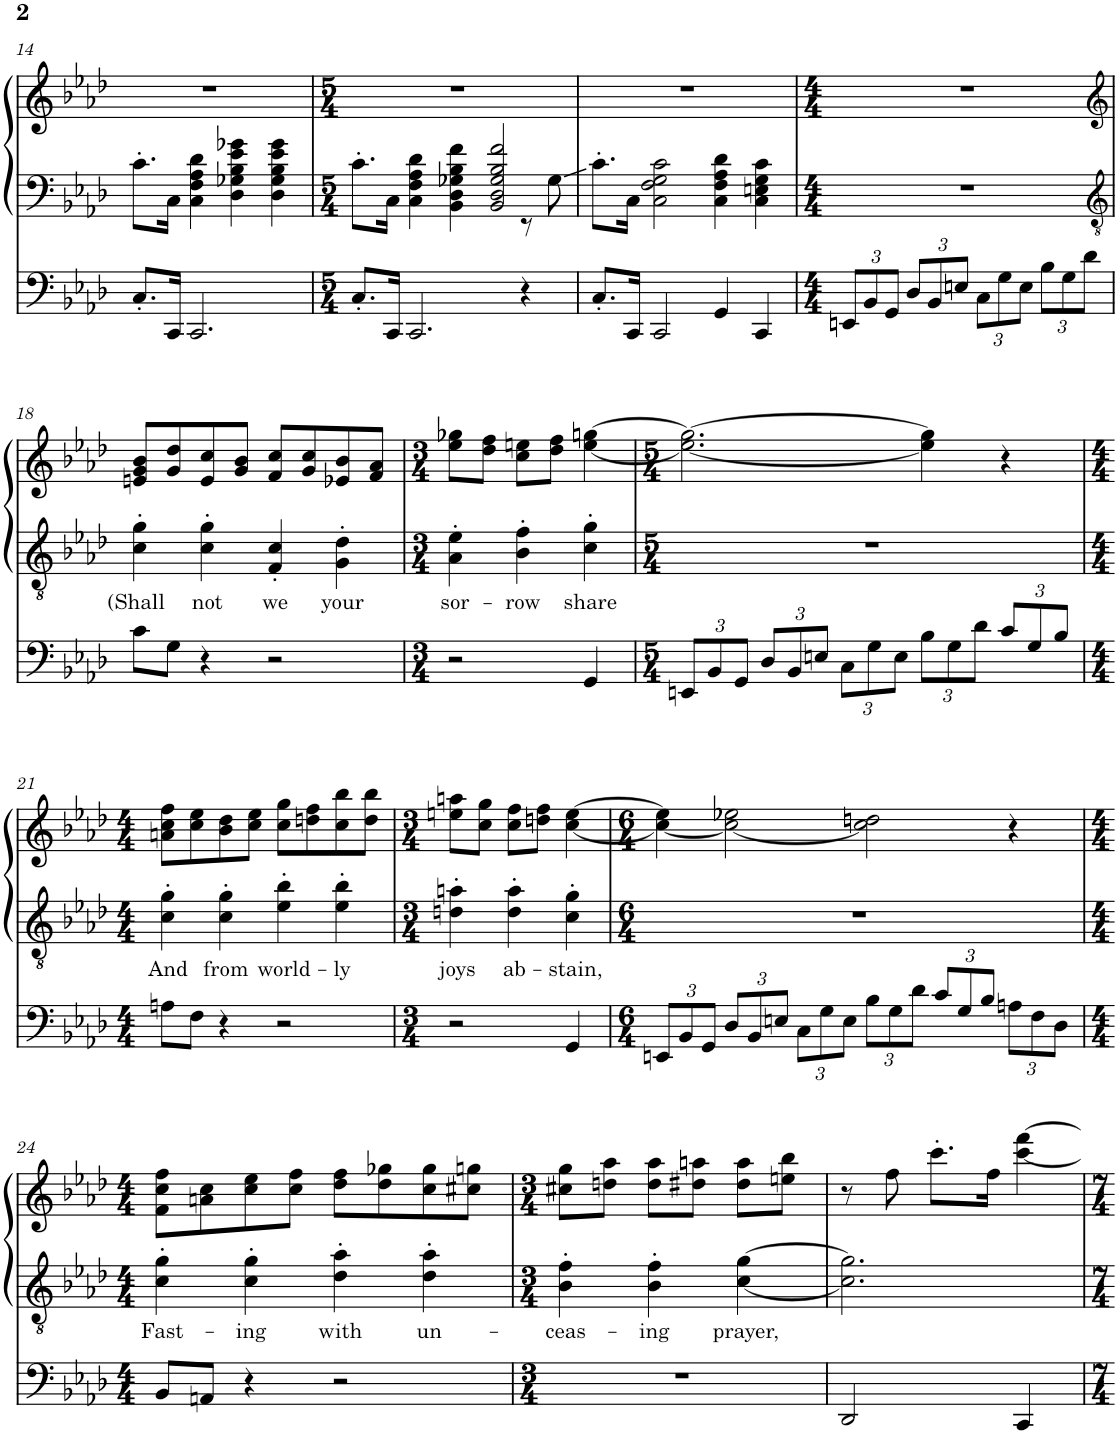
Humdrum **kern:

**kern	**kern	**text	**kern
*part1	*part1	*part1	*part1
*staff3	*staff2	*staff2	*staff1
*I"Organ	*	*	*
*I'Org.	*	*	*
!!LO:PB:g=z
*clefF4	*clefF4	*	*clefG2
*k[b-e-a-d-]	*k[b-e-a-d-]	*	*k[b-e-a-d-]
*M4/4	*M4/4	*	*M4/4
=14	=14	=14	=14
8.C'/L	8.c'\L	.	1r
16CC/Jk	16C\Jk	.	.
2.CC/	4C\ 4F\ 4A-\ 4d-\	.	.
.	4D-\ 4G-X\ 4B-\ 4e-\ 4g-X\	.	.
.	4D-\ 4G-\ 4B-\ 4e-\ 4g-\	.	.
=15	=15	=15	=15
*M5/4	*M5/4	*	*M5/4
*	*^	*	*
8.C'/L	8.c'\L	1ryy	.	4%5r
16CC/Jk	16C\Jk	.	.	.
2.CC/	4C\ 4F\ 4A-\ 4d-\	.	.	.
.	4BB-\ 4D-\ 4G-X\ 4B-\ 4f\	.	.	.
.	2BB-/ 2D-/ 2G-/ 2B-/ 2f/	.	.	.
4r	.	8r	.	.
.	.	8G-\	.	.
*	*v	*v	*	*
=16	=16	=16	=16
8.C'/L	8.c'\L	.	4%5r
16CC/Jk	16C\Jk	.	.
2CC/	2C\ 2F\ 2G\ 2c\	.	.
4GG/	4C\ 4F\ 4A-\ 4d-\	.	.
4CC/	4C\ 4En\ 4G\ 4c\	.	.
=17	=17	=17	=17
*M4/4	*M4/4	*	*M4/4
*Xbrackettup	*	*	*
12EEn/L	1r	.	1r
12BB-/	.	.	.
12GG/J	.	.	.
12D-/L	.	.	.
12BB-/	.	.	.
12En/J	.	.	.
12C\L	.	.	.
12G\	.	.	.
12E\J	.	.	.
12B-\L	.	.	.
12G\	.	.	.
12d-\J	.	.	.
!!LO:LB:g=z
=18	=18	=18	=18
*	*clefGv2	*	*clefG2
!	!	!LO:LY:b	!
8c\L	4c\' 4g\'	(Shall	8en/ 8g/ 8b-/L
8G\J	.	.	8g/ 8dd-/
!	!	!LO:LY:b	!
4r	4c\' 4g\'	not	8e/ 8cc/
.	.	.	8g/ 8b-/J
!	!	!LO:LY:b	!
2r	4F/' 4c/'	we	8f/ 8cc/L
.	.	.	8g/ 8cc/
!	!	!LO:LY:b	!
.	4G\' 4d-\'	your	8e-X/ 8b-/
.	.	.	8f/ 8a-/J
=19	=19	=19	=19
*M3/4	*M3/4	*	*M3/4
!	!	!LO:LY:b	!
2r	4A-\' 4e-\'	sor-	8ee-\ 8gg-X\L
.	.	.	8dd-\ 8ff\J
!	!	!LO:LY:b	!
.	4B-\' 4f\'	-row	8cc\ 8een\L
.	.	.	8dd-\ 8ff\J
!	!	!LO:LY:b	!
4GG/	4c\' 4g\'	share	[4ee\ [4ggn\
=20	=20	=20	=20
*M5/4	*M5/4	*	*M5/4
12EEn/L	4%5r	.	2.ee\_ 2.gg\_
12BB-/	.	.	.
12GG/J	.	.	.
12D-/L	.	.	.
12BB-/	.	.	.
12En/J	.	.	.
12C\L	.	.	.
12G\	.	.	.
12E\J	.	.	.
12B-\L	.	.	4ee\] 4gg\]
12G\	.	.	.
12d-\J	.	.	.
12c/L	.	.	4r
12G/	.	.	.
12B-/J	.	.	.
!!LO:LB:g=z
=21	=21	=21	=21
*M4/4	*M4/4	*	*M4/4
!	!	!LO:LY:b	!
8An\L	4c\' 4g\'	And	8an\ 8cc\ 8ff\L
8F\J	.	.	8cc\ 8ee-\
!	!	!LO:LY:b	!
4r	4c\' 4g\'	from	8b-\ 8dd-\
.	.	.	8cc\ 8ee-\J
!	!	!LO:LY:b	!
2r	4e-\' 4b-\'	world-	8cc\ 8gg\L
.	.	.	8ddn\ 8ff\
!	!	!LO:LY:b	!
.	4e-\' 4b-\'	-ly	8cc\ 8bb-\
.	.	.	8dd\ 8bb-\J
=22	=22	=22	=22
*M3/4	*M3/4	*	*M3/4
!	!	!LO:LY:b	!
2r	4dn\' 4an\'	joys	8een\ 8aan\L
.	.	.	8cc\ 8gg\J
!	!	!LO:LY:b	!
.	4d\' 4a\'	ab-	8cc\ 8ff\L
.	.	.	8ddn\ 8ff\J
!	!	!LO:LY:b	!
4GG/	4c\' 4g\'	-stain,	[4cc\ [4ee\
=23	=23	=23	=23
*M6/4	*M6/4	*	*M6/4
12EEn/L	1.r	.	4cc\_ 4ee\]
12BB-/	.	.	.
12GG/J	.	.	.
12D-/L	.	.	2cc\_ 2ee-X\
12BB-/	.	.	.
12En/J	.	.	.
12C\L	.	.	.
12G\	.	.	.
12E\J	.	.	.
12B-\L	.	.	2cc\] 2ddn\
12G\	.	.	.
12d-\J	.	.	.
12c/L	.	.	.
12G/	.	.	.
12B-/J	.	.	.
12An\L	.	.	4r
12F\	.	.	.
12D-\J	.	.	.
!!LO:LB:g=z
=24	=24	=24	=24
*M4/4	*M4/4	*	*M4/4
!	!	!LO:LY:b	!
8BB-/L	4c\' 4g\'	Fast-	8f\ 8cc\ 8ff\L
8AAn/J	.	.	8an\ 8cc\
!	!	!LO:LY:b	!
4r	4c\' 4g\'	-ing	8cc\ 8ee-\
.	.	.	8cc\ 8ff\J
!	!	!LO:LY:b	!
2r	4d-\' 4a-\'	with	8dd-\ 8ff\L
.	.	.	8dd-\ 8gg-X\
!	!	!LO:LY:b	!
.	4d-\' 4a-\'	un-	8cc\ 8gg-\
.	.	.	8cc#X\ 8ggn\J
=25	=25	=25	=25
*M3/4	*M3/4	*	*M3/4
!	!	!LO:LY:b	!
2.r	4B-\' 4f\'	-ceas-	8cc#X\ 8gg\L
.	.	.	8ddn\ 8aa-\J
!	!	!LO:LY:b	!
.	4B-\' 4f\'	-ing	8dd\ 8aa-\L
.	.	.	8dd#X\ 8aan\J
!	!	!LO:LY:b	!
.	[4c\ [4g\	prayer,	8dd#\ 8aa\L
.	.	.	8een\ 8bb-\J
=26	=26	=26	=26
2DD-/	2.c\] 2.g\]	.	8r
.	.	.	8ff\
.	.	.	8.ccc'\L
.	.	.	16ff\Jk
4CC/	.	.	[4ccc\ [4fff\
=	=	=	=
*-	*-	*-	*-
